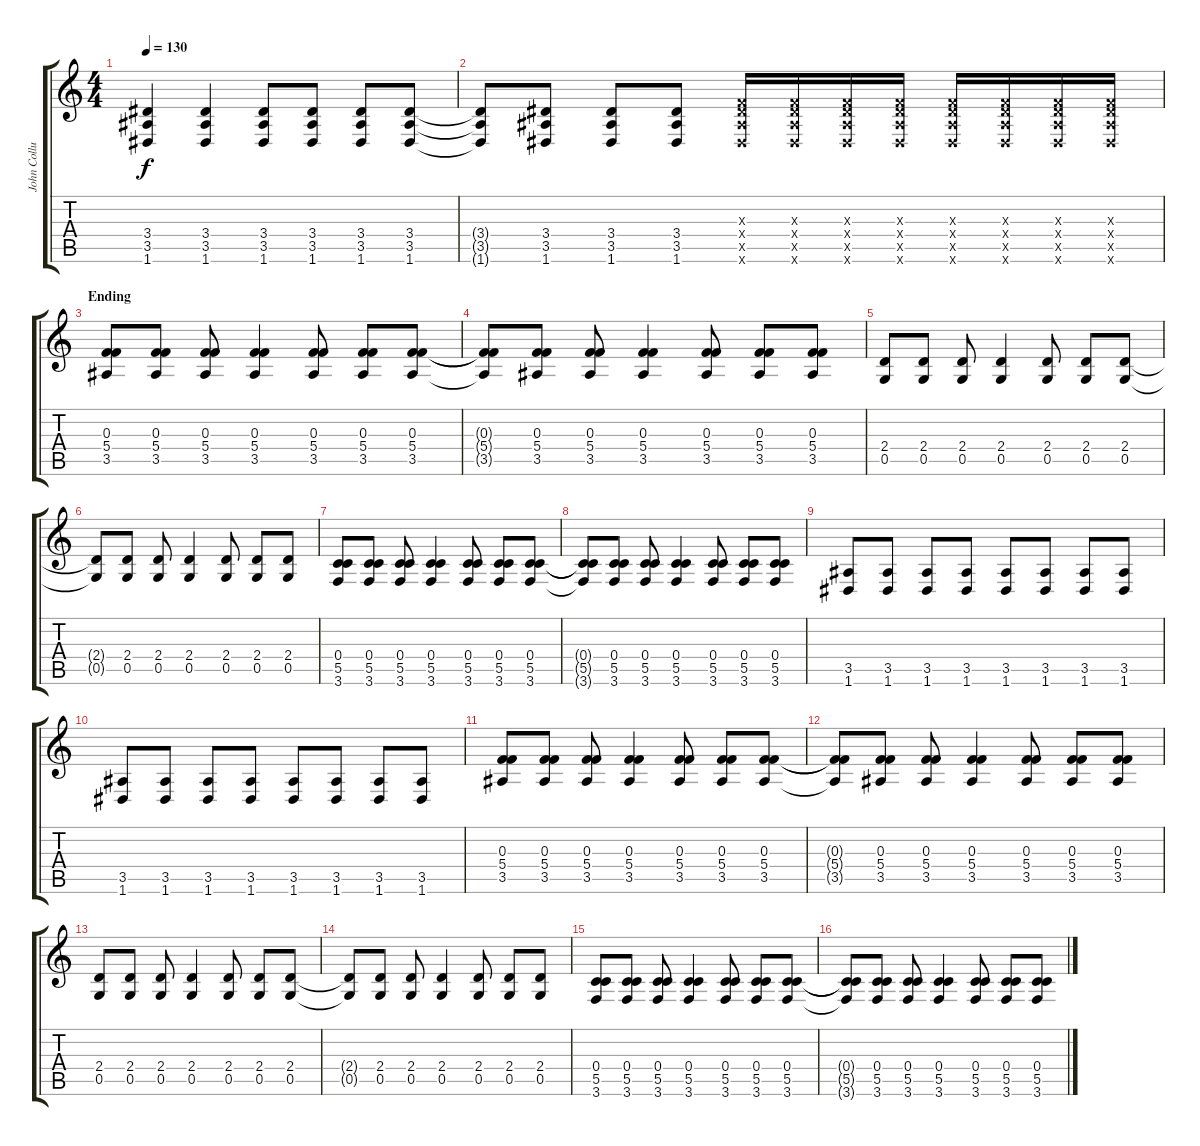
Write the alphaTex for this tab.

\track ("John Collura (Guitar)" "John Collu") {instrument distortionguitar}
\staff {score tabs}
\tuning (D4 A3 F3 C3 G2 D2) {hide}
\ts (4 4)
\tempo 130
\clef g2
\ks c
(3.4 3.5 1.6).4{dy f} (3.4 3.5 1.6).4 (3.4 3.5 1.6).8 (3.4 3.5 1.6).8 (3.4 3.5 1.6).8 (3.4 3.5 1.6).8 |
(3.4{t} 3.5{t} 1.6{t}).8 (3.4 3.5 1.6).8 (3.4 3.5 1.6).8 (3.4 3.5 1.6).8 (0.3{x} 3.4{x} 3.5{x} 1.6{x}).16 (0.3{x} 3.4{x} 3.5{x} 1.6{x}).16 (0.3{x} 3.4{x} 3.5{x} 1.6{x}).16 (0.3{x} 3.4{x} 3.5{x} 1.6{x}).16 (0.3{x} 3.4{x} 3.5{x} 1.6{x}).16 (0.3{x} 3.4{x} 3.5{x} 1.6{x}).16 (0.3{x} 3.4{x} 3.5{x} 1.6{x}).16 (0.3{x} 3.4{x} 3.5{x} 1.6{x}).16 |
\section ("" "Ending")
(0.3 5.4 3.5).8 (0.3 5.4 3.5).8 (0.3 5.4 3.5).8 (0.3 5.4 3.5).4 (0.3 5.4 3.5).8 (0.3 5.4 3.5).8 (0.3 5.4 3.5).8 |
(0.3{t} 5.4{t} 3.5{t}).8 (0.3 5.4 3.5).8 (0.3 5.4 3.5).8 (0.3 5.4 3.5).4 (0.3 5.4 3.5).8 (0.3 5.4 3.5).8 (0.3 5.4 3.5).8 |
(2.4 0.5).8 (2.4 0.5).8 (2.4 0.5).8 (2.4 0.5).4 (2.4 0.5).8 (2.4 0.5).8 (2.4 0.5).8 |
(2.4{t} 0.5{t}).8 (2.4 0.5).8 (2.4 0.5).8 (2.4 0.5).4 (2.4 0.5).8 (2.4 0.5).8 (2.4 0.5).8 |
(0.4 5.5 3.6).8 (0.4 5.5 3.6).8 (0.4 5.5 3.6).8 (0.4 5.5 3.6).4 (0.4 5.5 3.6).8 (0.4 5.5 3.6).8 (0.4 5.5 3.6).8 |
(0.4{t} 5.5{t} 3.6{t}).8 (0.4 5.5 3.6).8 (0.4 5.5 3.6).8 (0.4 5.5 3.6).4 (0.4 5.5 3.6).8 (0.4 5.5 3.6).8 (0.4 5.5 3.6).8 |
(3.5 1.6).8 (3.5 1.6).8 (3.5 1.6).8 (3.5 1.6).8 (3.5 1.6).8 (3.5 1.6).8 (3.5 1.6).8 (3.5 1.6).8 |
(3.5 1.6).8 (3.5 1.6).8 (3.5 1.6).8 (3.5 1.6).8 (3.5 1.6).8 (3.5 1.6).8 (3.5 1.6).8 (3.5 1.6).8 |
(0.3 5.4 3.5).8{volume 14 instrument distortionguitar} (0.3 5.4 3.5).8 (0.3 5.4 3.5).8 (0.3 5.4 3.5).4 (0.3 5.4 3.5).8 (0.3 5.4 3.5).8 (0.3 5.4 3.5).8 |
(0.3{t} 5.4{t} 3.5{t}).8{instrument distortionguitar} (0.3 5.4 3.5).8 (0.3 5.4 3.5).8 (0.3 5.4 3.5).4 (0.3 5.4 3.5).8 (0.3 5.4 3.5).8 (0.3 5.4 3.5).8 |
(2.4 0.5).8 (2.4 0.5).8 (2.4 0.5).8 (2.4 0.5).4 (2.4 0.5).8 (2.4 0.5).8 (2.4 0.5).8 |
(2.4{t} 0.5{t}).8 (2.4 0.5).8 (2.4 0.5).8 (2.4 0.5).4 (2.4 0.5).8 (2.4 0.5).8 (2.4 0.5).8 |
(0.4 5.5 3.6).8 (0.4 5.5 3.6).8 (0.4 5.5 3.6).8 (0.4 5.5 3.6).4 (0.4 5.5 3.6).8 (0.4 5.5 3.6).8 (0.4 5.5 3.6).8 |
(0.4{t} 5.5{t} 3.6{t}).8 (0.4 5.5 3.6).8 (0.4 5.5 3.6).8 (0.4 5.5 3.6).4 (0.4 5.5 3.6).8 (0.4 5.5 3.6).8 (0.4 5.5 3.6).8
